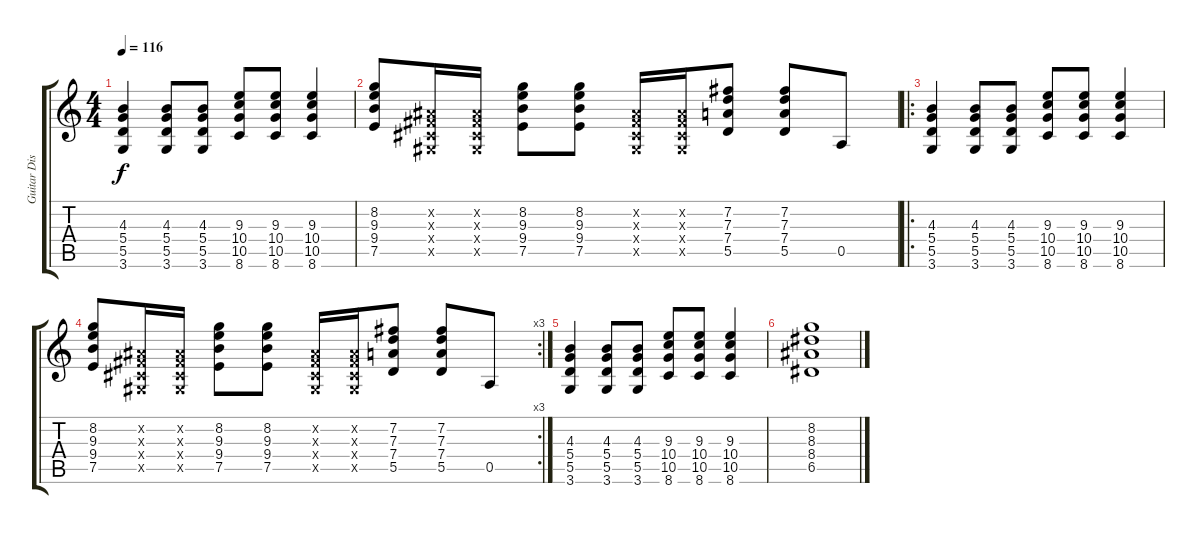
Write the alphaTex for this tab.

\track ("Guitar Dist" "Guitar Dis") {instrument distortionguitar}
\staff {score tabs}
\tuning (E4 B3 G3 D3 A2 E2) {hide}
\ts (4 4)
\tempo 116
\clef g2
\ks c
(4.3 5.4 5.5 3.6).4{dy f} (4.3 5.4 5.5 3.6).8 (4.3 5.4 5.5 3.6).8 (9.3 10.4 10.5 8.6).8 (9.3 10.4 10.5 8.6).8 (9.3 10.4 10.5 8.6).4 |
(8.2 9.3 9.4 7.5).8 (-1.2{x} -1.3{x} -1.4{x} -1.5{x}).16 (-1.2{x} -1.3{x} -1.4{x} -1.5{x}).16 (8.2 9.3 9.4 7.5).8 (8.2 9.3 9.4 7.5).8 (-1.2{x} -1.3{x} -1.4{x} -1.5{x}).16 (-1.2{x} -1.3{x} -1.4{x} -1.5{x}).16 (7.2 7.3 7.4 5.5).8 (7.2 7.3 7.4 5.5).8 0.5.8 |
\ro
(4.3 5.4 5.5 3.6).4 (4.3 5.4 5.5 3.6).8 (4.3 5.4 5.5 3.6).8 (9.3 10.4 10.5 8.6).8 (9.3 10.4 10.5 8.6).8 (9.3 10.4 10.5 8.6).4 |
\rc 3
(8.2 9.3 9.4 7.5).8 (-1.2{x} -1.3{x} -1.4{x} -1.5{x}).16 (-1.2{x} -1.3{x} -1.4{x} -1.5{x}).16 (8.2 9.3 9.4 7.5).8 (8.2 9.3 9.4 7.5).8 (-1.2{x} -1.3{x} -1.4{x} -1.5{x}).16 (-1.2{x} -1.3{x} -1.4{x} -1.5{x}).16 (7.2 7.3 7.4 5.5).8 (7.2 7.3 7.4 5.5).8 0.5.8 |
(4.3 5.4 5.5 3.6).4 (4.3 5.4 5.5 3.6).8 (4.3 5.4 5.5 3.6).8 (9.3 10.4 10.5 8.6).8 (9.3 10.4 10.5 8.6).8 (9.3 10.4 10.5 8.6).4 |
(8.2 8.3 8.4 6.5).1
